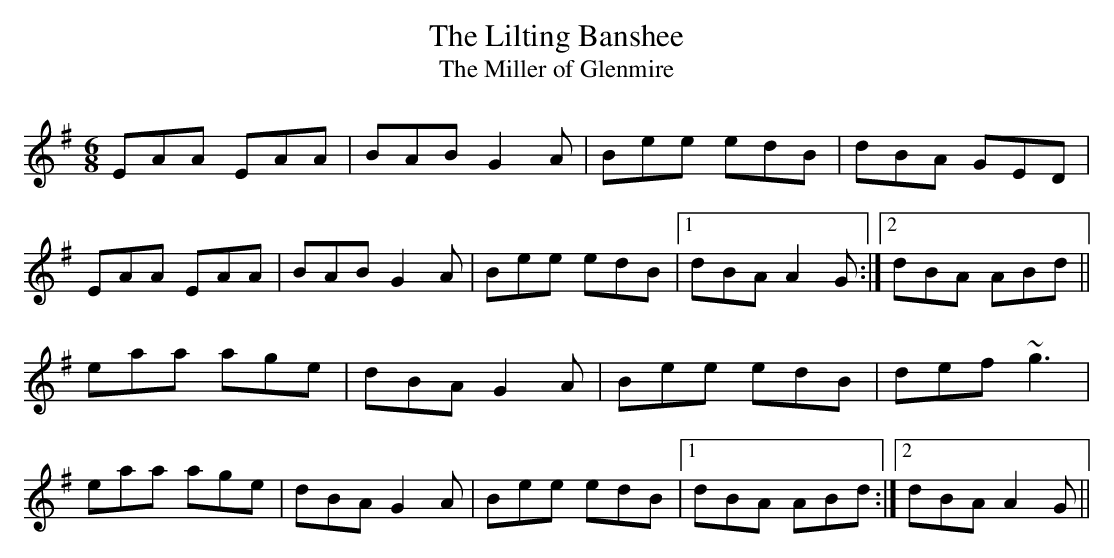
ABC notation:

X:1
T:Lilting Banshee, The
T:Miller of Glenmire, The
M:6/8
L:1/8
K:Ador
EAA EAA|BAB G2A|Bee edB|dBA GED|!
EAA EAA|BAB G2A|Bee edB|1 dBA A2G:|2 dBA ABd||!
eaa age|dBA G2A|Bee edB|def ~g3|!
eaa age|dBA G2A|Bee edB|1 dBA ABd:|2 dBA A2G||!
